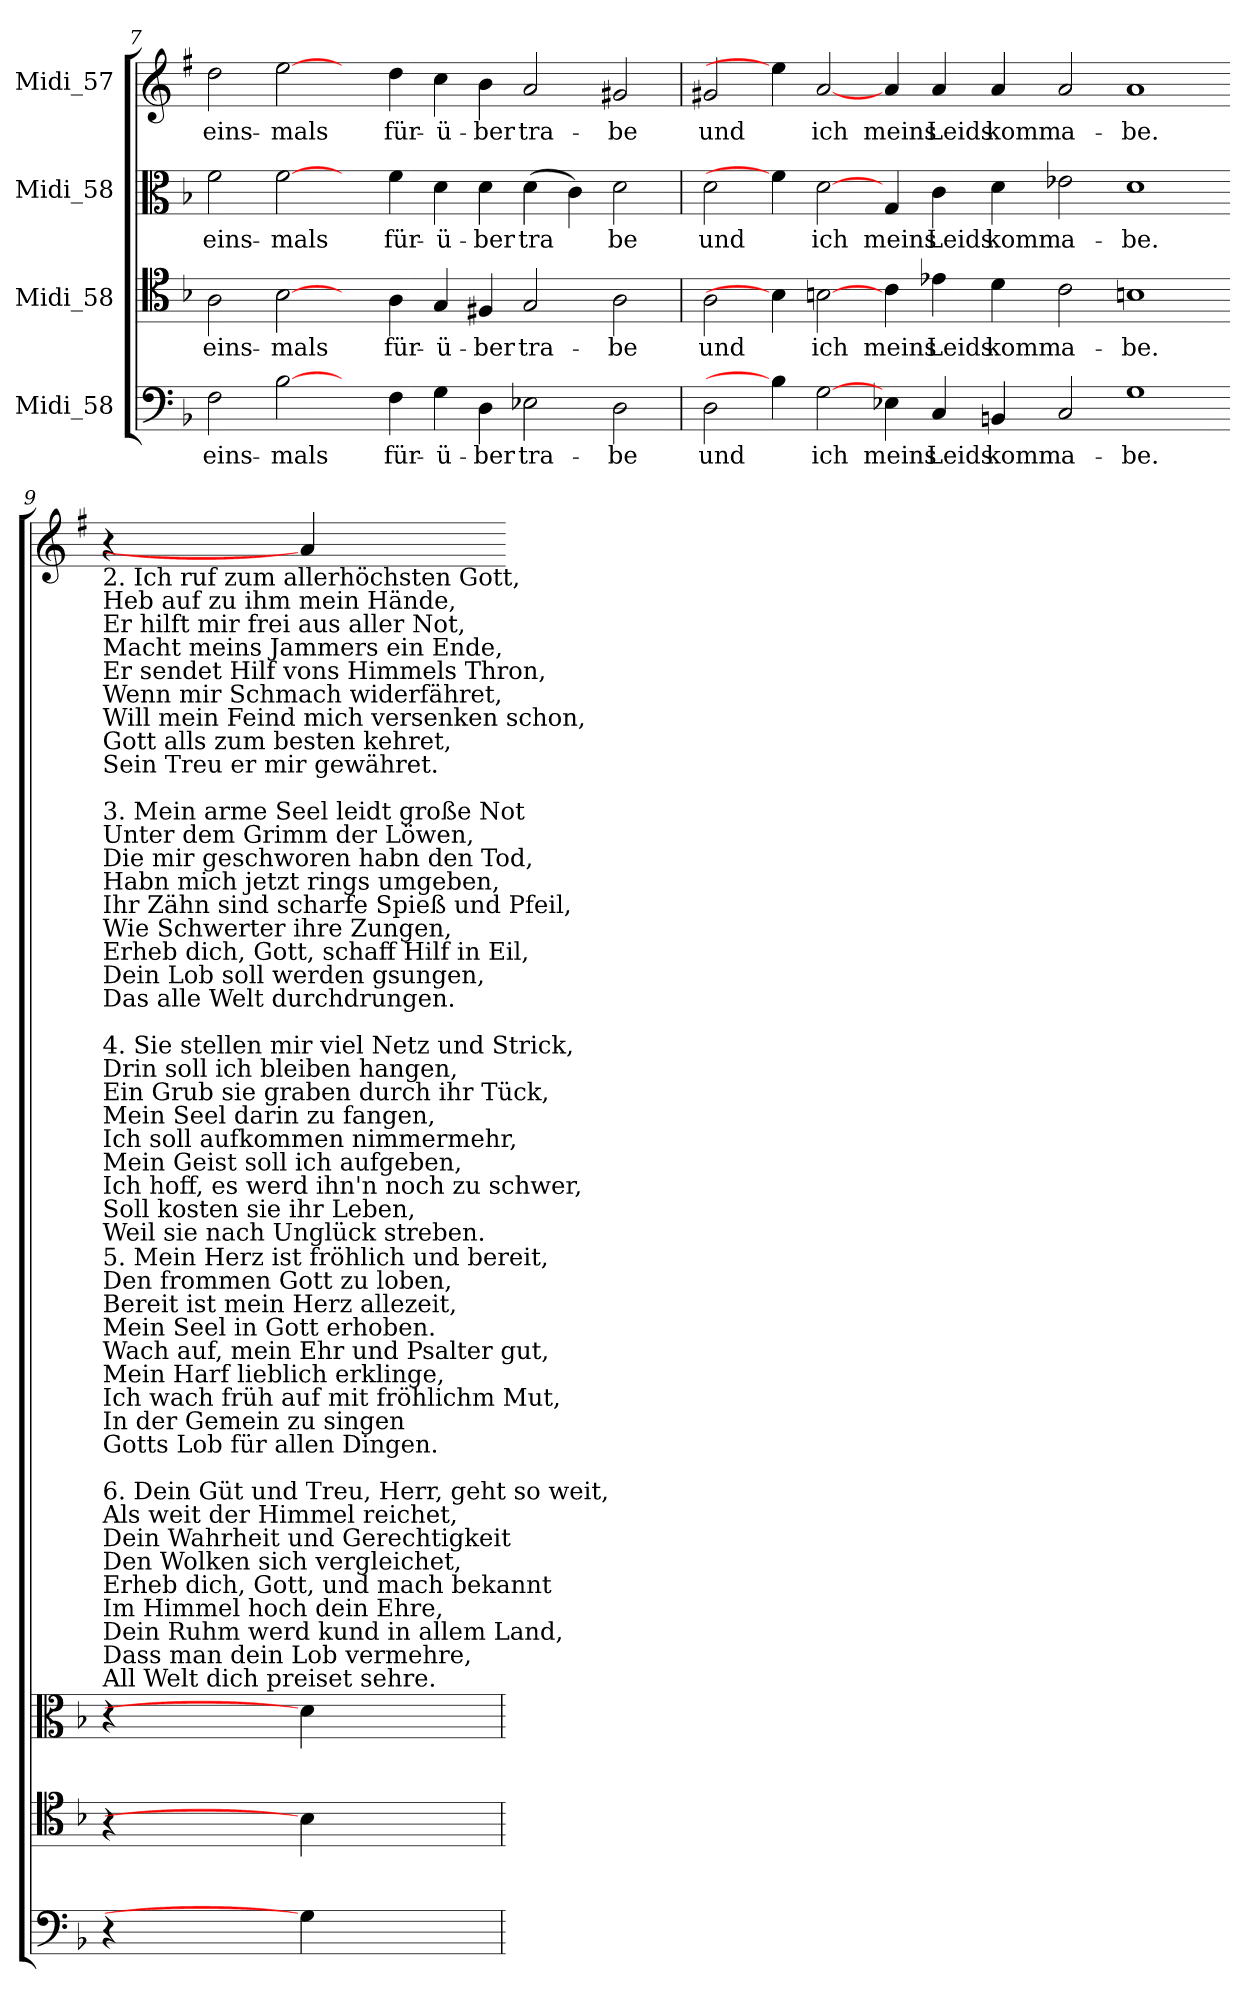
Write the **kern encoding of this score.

**kern	**text	**kern	**text	**kern	**text	**kern	**text
*part4	*part4	*part3	*part3	*part2	*part2	*part1	*part1
*staff4	*staff4	*staff3	*staff3	*staff2	*staff2	*staff1	*staff1
*I"Midi_58	*	*I"Midi_58	*	*I"Midi_58	*	*I"Midi_57	*
*clefF4	*	*clefC4	*	*clefC3	*	*clefG2	*
*	*	*	*	*	*	*ITrd1c2	*
*k[b-]	*	*k[b-]	*	*k[b-]	*	*k[b-]	*
*F:	*	*F:	*	*F:	*	*F:	*
=7	=7	=7	=7	=7	=7	=7	=7
!	!LO:LY:b	!	!LO:LY:b	!	!LO:LY:b	!	!LO:LY:b
2F	eins-	2A	eins-	2f	eins-	2cc	eins-
!	!LO:LY:b	!	!LO:LY:b	!	!LO:LY:b	!	!LO:LY:b
[2B-	-mals	[2B-	-mals	[2f	-mals	[2dd	-mals
4ryy	.	4ryy	.	4ryy	.	4ryy	.
!	!LO:LY:b	!	!LO:LY:b	!	!LO:LY:b	!	!LO:LY:b
4F	für-	4A	für-	4f	für-	4cc	für-
!	!LO:LY:b	!	!LO:LY:b	!	!LO:LY:b	!	!LO:LY:b
4G	-ü-	4G	-ü-	4d	-ü-	4b-	-ü-
!	!LO:LY:b	!	!LO:LY:b	!	!LO:LY:b	!	!LO:LY:b
4D	-ber	4F#X	-ber	4d	-ber	4a	-ber
!	!LO:LY:b	!	!LO:LY:b	!	!LO:LY:b	!	!LO:LY:b
2E-X	tra-	2G	tra-	(>4d	tra	2g	tra-
.	.	.	.	4c)	.	.	.
!	!LO:LY:b	!	!LO:LY:b	!	!LO:LY:b	!	!LO:LY:b
2D	-be	2A	-be	2d	be	2f#X	-be
=8	=8	=8	=8	=8	=8	=8	=8
!	!LO:LY:b	!	!LO:LY:b	!	!LO:LY:b	!	!LO:LY:b
2D	und	2A	und	2d	und	2f#X	und
4B-]	.	4B-]	.	4f]	.	4dd]	.
!	!LO:LY:b	!	!LO:LY:b	!	!LO:LY:b	!	!LO:LY:b
[2G	ich	[2Bn	ich	[2d	ich	[2g	ich
!	!LO:LY:b	!	!LO:LY:b	!	!LO:LY:b	!	!LO:LY:b
4E-X	meins	4c	meins	4G	meins	4g	meins
!	!LO:LY:b	!	!LO:LY:b	!	!LO:LY:b	!	!LO:LY:b
4C	Leids	4e-X	Leids	4c	Leids	4g	Leids
!	!LO:LY:b	!	!LO:LY:b	!	!LO:LY:b	!	!LO:LY:b
4BBn	komm	4d	komm	4d	komm	4g	komm
!	!LO:LY:b	!	!LO:LY:b	!	!LO:LY:b	!	!LO:LY:b
2C	a-	2c	a-	2e-X	a-	2g	a-
!	!LO:LY:b	!	!LO:LY:b	!	!LO:LY:b	!	!LO:LY:b
1G	-be.	1Bn	-be.	1d	-be.	1g	-be.
!!LO:LB:g=z
=9-	=9-	=9-	=9-	=9-	=9-	=9-	=9-
!	!	!	!	!	!	!LO:TX:b:t=2. Ich ruf zum allerhöchsten Gott,\nHeb auf zu ihm mein Hände,\nEr hilft mir frei aus aller Not,\nMacht meins Jammers ein Ende,\nEr sendet Hilf vons Himmels Thron,\nWenn mir Schmach widerfähret,\nWill mein Feind mich versenken schon,\nGott alls zum besten kehret,\nSein Treu er mir gewähret.\n\n3. Mein arme Seel leidt große Not\nUnter dem Grimm der Löwen,\nDie mir geschworen habn den Tod,\nHabn mich jetzt rings umgeben,\nIhr Zähn sind scharfe Spieß und Pfeil,\nWie Schwerter ihre Zungen,\nErheb dich, Gott, schaff Hilf in Eil,\nDein Lob soll werden gsungen,\nDas alle Welt durchdrungen.\n\n4. Sie stellen mir viel Netz und Strick,\nDrin soll ich bleiben hangen,\nEin Grub sie graben durch ihr Tück,\nMein Seel darin zu fangen,\nIch soll aufkommen nimmermehr,\nMein Geist soll ich aufgeben,\nIch hoff, es werd ihn'n noch zu schwer,\nSoll kosten sie ihr Leben,\nWeil sie nach Unglück streben.	!
!	!	!	!	!	!	!LO:TX:b:t=5. Mein Herz ist fröhlich und bereit,\nDen frommen Gott zu loben,\nBereit ist mein Herz allezeit,\nMein Seel in Gott erhoben.\nWach auf, mein Ehr und Psalter gut,\nMein Harf lieblich erklinge,\nIch wach früh auf mit fröhlichm Mut,\nIn der Gemein zu singen\nGotts Lob für allen Dingen.\n\n6. Dein Güt und Treu, Herr, geht so weit,\nAls weit der Himmel reichet,\nDein Wahrheit und Gerechtigkeit\nDen Wolken sich vergleichet,\nErheb dich, Gott, und mach bekannt\nIm Himmel hoch dein Ehre,\nDein Ruhm werd kund in allem Land,\nDass man dein Lob vermehre,\nAll Welt dich preiset sehre.	!
4r	.	4r	.	4r	.	4r	.
4G]	.	4B]	.	4d]	.	4g]	.
=	=-	=	=-	=	=-	=-	=-
*-	*-	*-	*-	*-	*-	*-	*-
